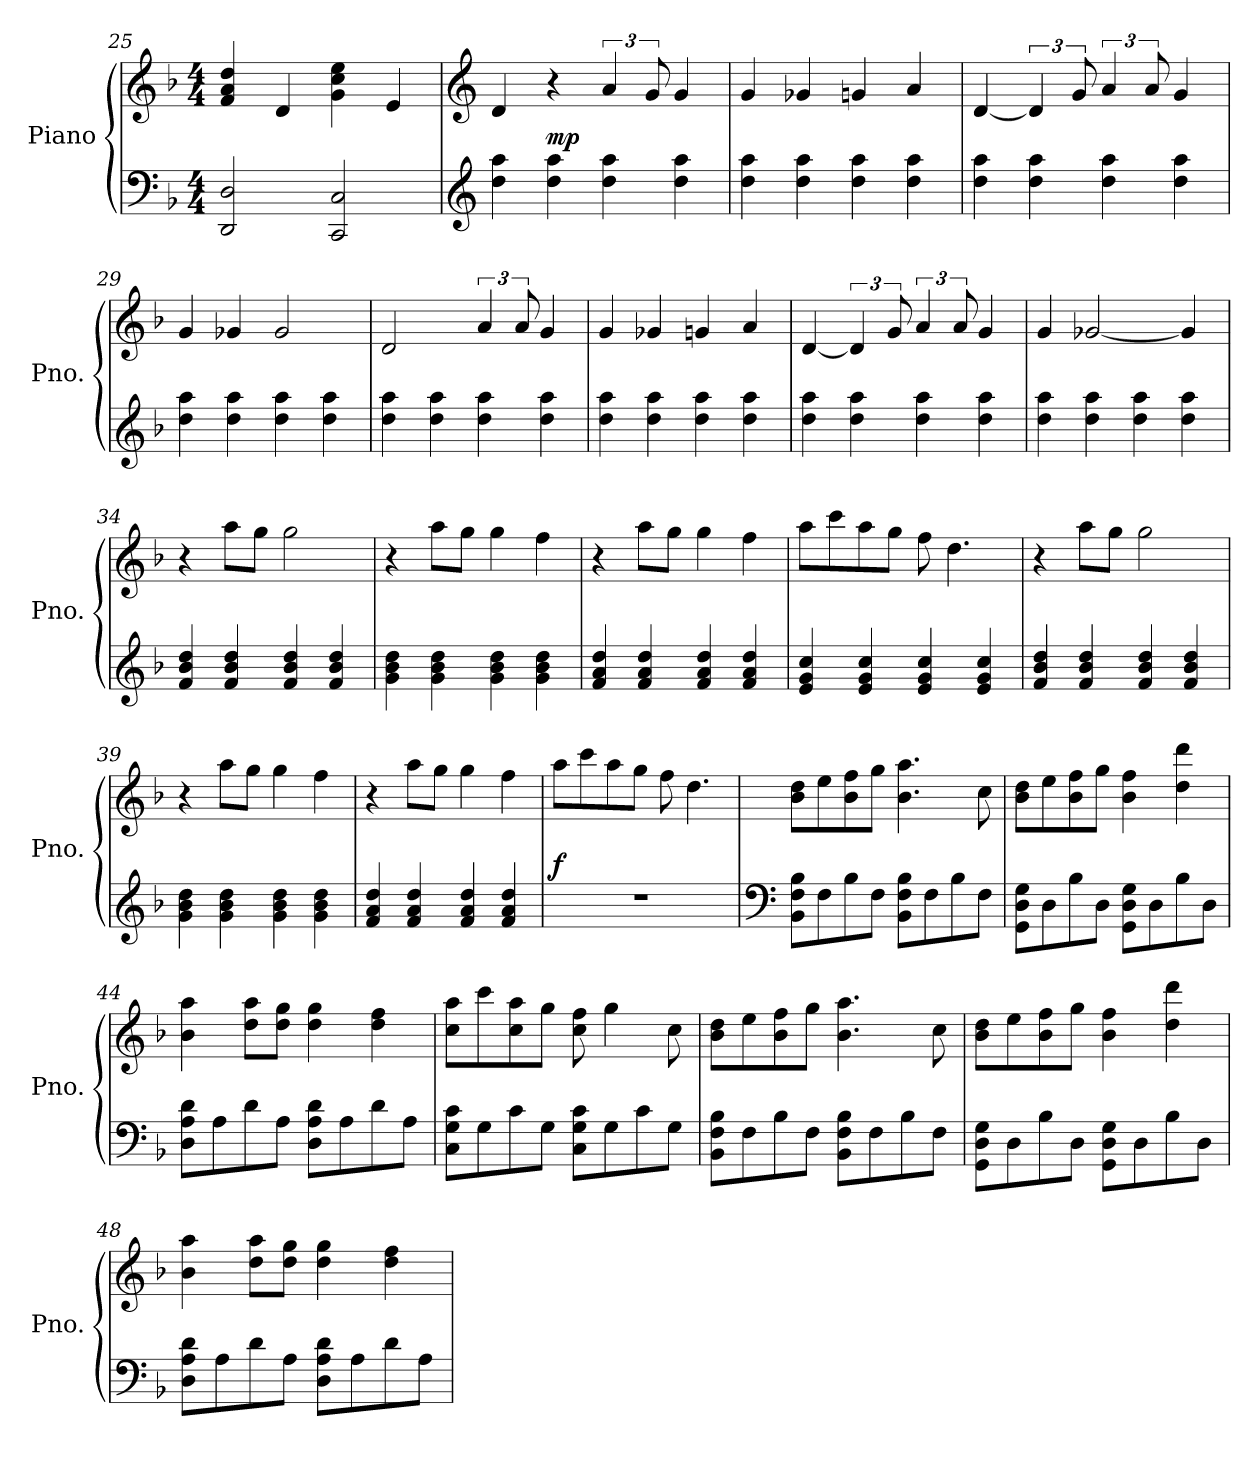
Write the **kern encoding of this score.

**kern	**kern	**dynam
*part1	*part1	*part1
*staff2	*staff1	*staff1/2
*I"Piano	*	*
*I'Pno.	*	*
*clefF4	*clefG2	*
*k[b-]	*k[b-]	*
*M4/4	*M4/4	*
=25	=25	=25
2DD/ 2D/	4f/ 4a/ 4dd/	.
.	4d/	.
2CC/ 2C/	4g\ 4cc\ 4ee\	.
.	4e/	.
!!LO:LB:g=z
=26	=26	=26
*clefG2	*clefG2	*
4dd\ 4aa\	4d/	.
!	!	!LO:DY:a=2
4dd\ 4aa\	4r	mp
4dd\ 4aa\	6a/	.
.	12g/	.
4dd\ 4aa\	4g/	.
=27	=27	=27
4dd\ 4aa\	4g/	.
4dd\ 4aa\	4g-X/	.
4dd\ 4aa\	4gn/	.
4dd\ 4aa\	4a/	.
=28	=28	=28
4dd\ 4aa\	[4d/	.
4dd\ 4aa\	6d/]	.
.	12g/	.
4dd\ 4aa\	6a/	.
.	12a/	.
4dd\ 4aa\	4g/	.
=29	=29	=29
4dd\ 4aa\	4g/	.
4dd\ 4aa\	4g-X/	.
4dd\ 4aa\	2g-/	.
4dd\ 4aa\	.	.
=30	=30	=30
4dd\ 4aa\	2d/	.
4dd\ 4aa\	.	.
4dd\ 4aa\	6a/	.
.	12a/	.
4dd\ 4aa\	4g/	.
=31	=31	=31
4dd\ 4aa\	4g/	.
4dd\ 4aa\	4g-X/	.
4dd\ 4aa\	4gn/	.
4dd\ 4aa\	4a/	.
!!LO:PB:g=z
=32	=32	=32
4dd\ 4aa\	[4d/	.
4dd\ 4aa\	6d/]	.
.	12g/	.
4dd\ 4aa\	6a/	.
.	12a/	.
4dd\ 4aa\	4g/	.
=33	=33	=33
4dd\ 4aa\	4g/	.
4dd\ 4aa\	[2g-X/	.
4dd\ 4aa\	.	.
4dd\ 4aa\	4g-/]	.
=34	=34	=34
4f/ 4b-/ 4dd/	4r	.
4f/ 4b-/ 4dd/	8aa\L	.
.	8gg\J	.
4f/ 4b-/ 4dd/	2gg\	.
4f/ 4b-/ 4dd/	.	.
=35	=35	=35
4g\ 4b-\ 4dd\	4r	.
4g\ 4b-\ 4dd\	8aa\L	.
.	8gg\J	.
4g\ 4b-\ 4dd\	4gg\	.
4g\ 4b-\ 4dd\	4ff\	.
=36	=36	=36
4f/ 4a/ 4dd/	4r	.
4f/ 4a/ 4dd/	8aa\L	.
.	8gg\J	.
4f/ 4a/ 4dd/	4gg\	.
4f/ 4a/ 4dd/	4ff\	.
=37	=37	=37
4e/ 4g/ 4cc/	8aa\L	.
.	8ccc\	.
4e/ 4g/ 4cc/	8aa\	.
.	8gg\J	.
4e/ 4g/ 4cc/	8ff\	.
.	4.dd\	.
4e/ 4g/ 4cc/	.	.
!!LO:LB:g=z
=38	=38	=38
4f/ 4b-/ 4dd/	4r	.
4f/ 4b-/ 4dd/	8aa\L	.
.	8gg\J	.
4f/ 4b-/ 4dd/	2gg\	.
4f/ 4b-/ 4dd/	.	.
=39	=39	=39
4g\ 4b-\ 4dd\	4r	.
4g\ 4b-\ 4dd\	8aa\L	.
.	8gg\J	.
4g\ 4b-\ 4dd\	4gg\	.
4g\ 4b-\ 4dd\	4ff\	.
=40	=40	=40
4f/ 4a/ 4dd/	4r	.
4f/ 4a/ 4dd/	8aa\L	.
.	8gg\J	.
4f/ 4a/ 4dd/	4gg\	.
4f/ 4a/ 4dd/	4ff\	.
=41	=41	=41
!	!	!LO:DY:a=2
1r	8aa\L	f
.	8ccc\	.
.	8aa\	.
.	8gg\J	.
.	8ff\	.
.	4.dd\	.
=42	=42	=42
*clefF4	*	*
8BB-\ 8F\ 8B-\L	8b-\ 8dd\L	.
8F\	8ee\	.
8B-\	8b-\ 8ff\	.
8F\J	8gg\J	.
8BB-\ 8F\ 8B-\L	4.b-\ 4.aa\	.
8F\	.	.
8B-\	.	.
8F\J	8cc\	.
=43	=43	=43
8GG\ 8D\ 8G\L	8b-\ 8dd\L	.
8D\	8ee\	.
8B-\	8b-\ 8ff\	.
8D\J	8gg\J	.
8GG\ 8D\ 8G\L	4b-\ 4ff\	.
8D\	.	.
8B-\	4dd\ 4ddd\	.
8D\J	.	.
!!LO:LB:g=z
=44	=44	=44
8D\ 8A\ 8d\L	4b-\ 4aa\	.
8A\	.	.
8d\	8dd\ 8aa\L	.
8A\J	8dd\ 8gg\J	.
8D\ 8A\ 8d\L	4dd\ 4gg\	.
8A\	.	.
8d\	4dd\ 4ff\	.
8A\J	.	.
=45	=45	=45
8C\ 8G\ 8c\L	8cc\ 8aa\L	.
8G\	8ccc\	.
8c\	8cc\ 8aa\	.
8G\J	8gg\J	.
8C\ 8G\ 8c\L	8cc\ 8ff\	.
8G\	4gg\	.
8c\	.	.
8G\J	8cc\	.
=46	=46	=46
8BB-\ 8F\ 8B-\L	8b-\ 8dd\L	.
8F\	8ee\	.
8B-\	8b-\ 8ff\	.
8F\J	8gg\J	.
8BB-\ 8F\ 8B-\L	4.b-\ 4.aa\	.
8F\	.	.
8B-\	.	.
8F\J	8cc\	.
=47	=47	=47
8GG\ 8D\ 8G\L	8b-\ 8dd\L	.
8D\	8ee\	.
8B-\	8b-\ 8ff\	.
8D\J	8gg\J	.
8GG\ 8D\ 8G\L	4b-\ 4ff\	.
8D\	.	.
8B-\	4dd\ 4ddd\	.
8D\J	.	.
=48	=48	=48
8D\ 8A\ 8d\L	4b-\ 4aa\	.
8A\	.	.
8d\	8dd\ 8aa\L	.
8A\J	8dd\ 8gg\J	.
8D\ 8A\ 8d\L	4dd\ 4gg\	.
8A\	.	.
8d\	4dd\ 4ff\	.
8A\J	.	.
=	=	=
*-	*-	*-
